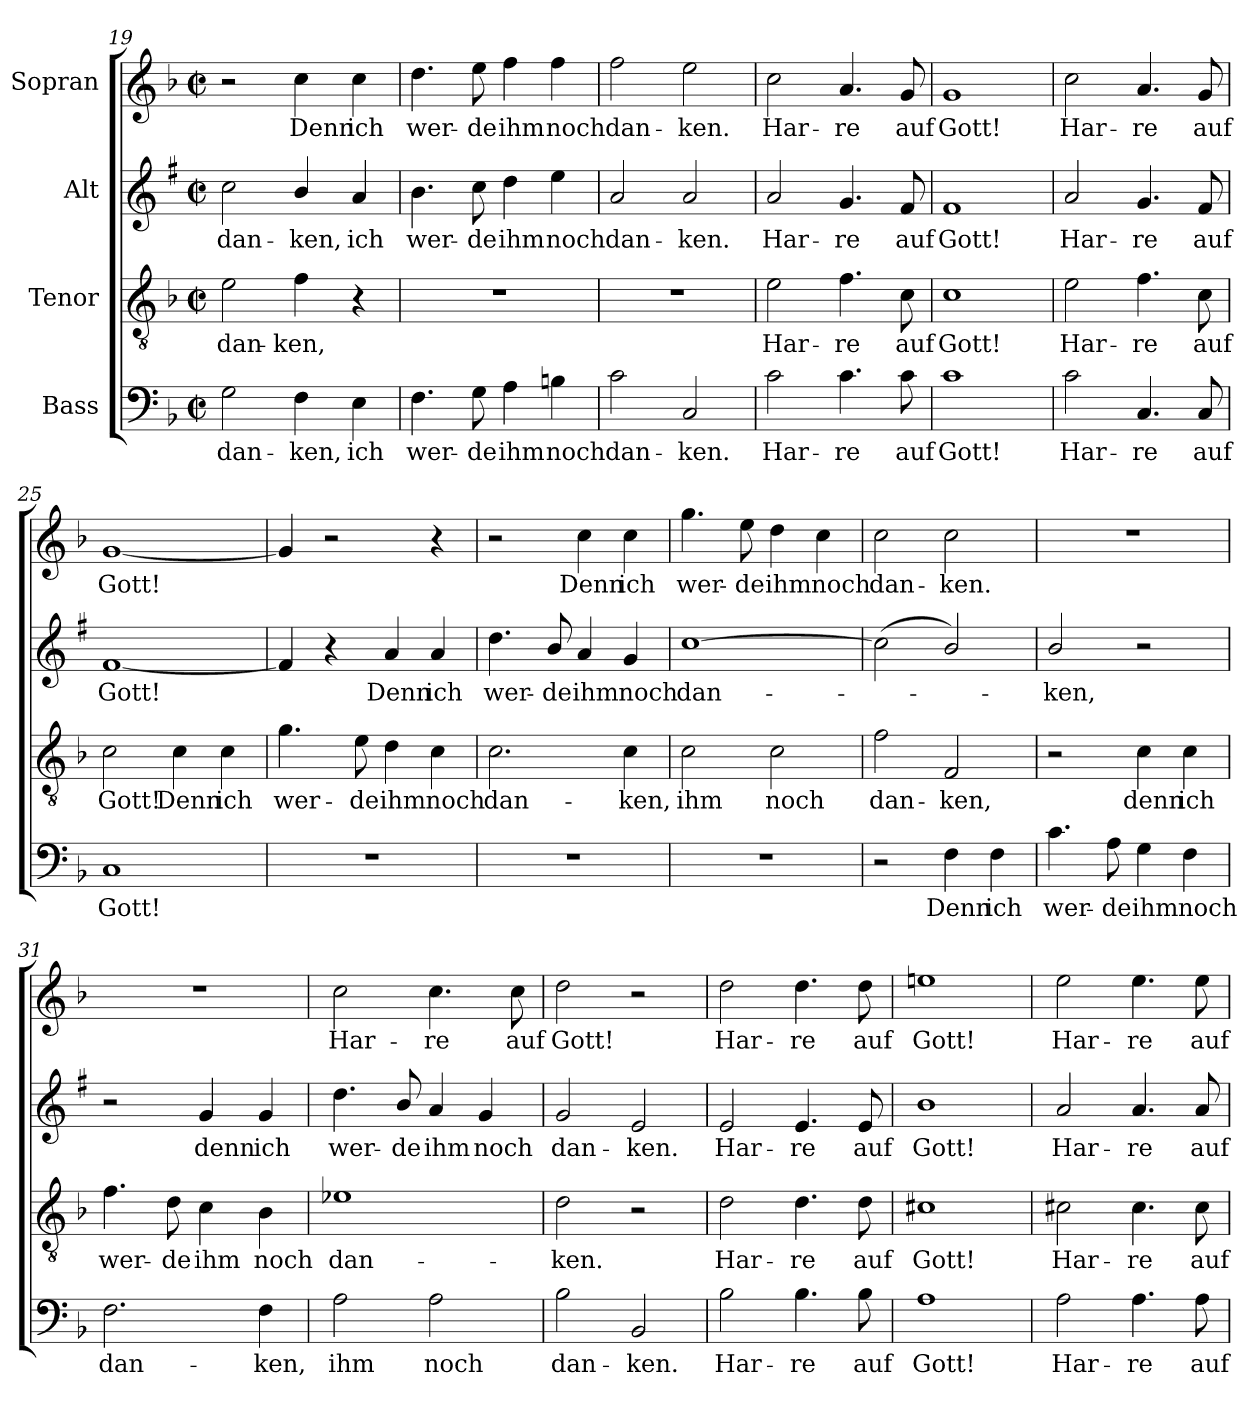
**kern	**text	**kern	**text	**kern	**text	**kern	**text
*part4	*part4	*part3	*part3	*part2	*part2	*part1	*part1
*staff4	*staff4	*staff3	*staff3	*staff2	*staff2	*staff1	*staff1
*I"Bass	*	*I"Tenor	*	*I"Alt	*	*I"Sopran	*
*clefF4	*	*clefGv2	*	*clefG2	*	*clefG2	*
*	*	*	*	*ITrd1c2	*	*	*
*k[b-]	*	*k[b-]	*	*k[b-]	*	*k[b-]	*
*M2/2	*	*M2/2	*	*M2/2	*	*M2/2	*
*met(c|)	*	*met(c|)	*	*met(c|)	*	*met(c|)	*
=19	=19	=19	=19	=19	=19	=19	=19
2G\	dan-	2e\	dan-	2b-\	dan-	2r	.
4F\	-ken,	4f\	-ken,	4a/	-ken,	4cc\	Denn
4E\	ich	4r	.	4g/	ich	4cc\	ich
=20	=20	=20	=20	=20	=20	=20	=20
4.F\	wer-	1r	.	4.a\	wer-	4.dd\	wer-
8G\	-de	.	.	8b-\	-de	8ee\	-de
4A\	ihm	.	.	4cc\	ihm	4ff\	ihm
4Bn\	noch	.	.	4dd\	noch	4ff\	noch
=21	=21	=21	=21	=21	=21	=21	=21
2c\	dan-	1r	.	2g/	dan-	2ff\	dan-
2C/	-ken.	.	.	2g/	-ken.	2ee\	-ken.
!!LO:PB:g=z
=22	=22	=22	=22	=22	=22	=22	=22
2c\	Har-	2e\	Har-	2g/	Har-	2cc\	Har-
4.c\	-re	4.f\	-re	4.f/	-re	4.a/	-re
8c\	auf	8c\	auf	8e/	auf	8g/	auf
=23	=23	=23	=23	=23	=23	=23	=23
1c	Gott!	1c	Gott!	1e	Gott!	1g	Gott!
=24	=24	=24	=24	=24	=24	=24	=24
2c\	Har-	2e\	Har-	2g/	Har-	2cc\	Har-
4.C/	-re	4.f\	-re	4.f/	-re	4.a/	-re
8C/	auf	8c\	auf	8e/	auf	8g/	auf
=25	=25	=25	=25	=25	=25	=25	=25
1C	Gott!	2c\	Gott!	[1e	Gott!	[1g	Gott!
.	.	4c\	Denn	.	.	.	.
.	.	4c\	ich	.	.	.	.
=26	=26	=26	=26	=26	=26	=26	=26
1r	.	4.g\	wer-	4e/]	.	4g/]	.
.	.	.	.	4r	.	2r	.
.	.	8e\	-de	.	.	.	.
.	.	4d\	ihm	4g/	Denn	.	.
.	.	4c\	noch	4g/	ich	4r	.
=27	=27	=27	=27	=27	=27	=27	=27
1r	.	2.c\	dan-	4.cc\	wer-	2r	.
.	.	.	.	8a/	-de	.	.
.	.	.	.	4g/	ihm	4cc\	Denn
.	.	4c\	-ken,	4f/	noch	4cc\	ich
=28	=28	=28	=28	=28	=28	=28	=28
1r	.	2c\	ihm	[1b-	dan-	4.gg\	wer-
.	.	.	.	.	.	8ee\	-de
.	.	2c\	noch	.	.	4dd\	ihm
.	.	.	.	.	.	4cc\	noch
!!LO:LB:g=z
=29	=29	=29	=29	=29	=29	=29	=29
2r	.	2f\	dan-	(2b-\]	.	2cc\	dan-
4F\	Denn	2F/	-ken,	2a/)	.	2cc\	-ken.
4F\	ich	.	.	.	.	.	.
=30	=30	=30	=30	=30	=30	=30	=30
4.c\	wer-	2r	.	2a/	-ken,	1r	.
8A\	-de	.	.	.	.	.	.
4G\	ihm	4c\	denn	2r	.	.	.
4F\	noch	4c\	ich	.	.	.	.
=31	=31	=31	=31	=31	=31	=31	=31
2.F\	dan-	4.f\	wer-	2r	.	1r	.
.	.	8d\	-de	.	.	.	.
.	.	4c\	ihm	4f/	denn	.	.
4F\	-ken,	4B-\	noch	4f/	ich	.	.
=32	=32	=32	=32	=32	=32	=32	=32
2A\	ihm	1e-X	dan-	4.cc\	wer-	2cc\	Har-
.	.	.	.	8a/	-de	.	.
2A\	noch	.	.	4g/	ihm	4.cc\	-re
.	.	.	.	4f/	noch	.	.
.	.	.	.	.	.	8cc\	auf
=33	=33	=33	=33	=33	=33	=33	=33
2B-\	dan-	2d\	-ken.	2f/	dan-	2dd\	Gott!
2BB-/	-ken.	2r	.	2d/	-ken.	2r	.
=34	=34	=34	=34	=34	=34	=34	=34
2B-\	Har-	2d\	Har-	2d/	Har-	2dd\	Har-
4.B-\	-re	4.d\	-re	4.d/	-re	4.dd\	-re
8B-\	auf	8d\	auf	8d/	auf	8dd\	auf
=35	=35	=35	=35	=35	=35	=35	=35
1A	Gott!	1c#X	Gott!	1a	Gott!	1een	Gott!
=36	=36	=36	=36	=36	=36	=36	=36
2A\	Har-	2c#X\	Har-	2g/	Har-	2ee\	Har-
4.A\	-re	4.c#\	-re	4.g/	-re	4.ee\	-re
8A\	auf	8c#\	auf	8g/	auf	8ee\	auf
=	=	=	=	=	=	=	=
*-	*-	*-	*-	*-	*-	*-	*-
